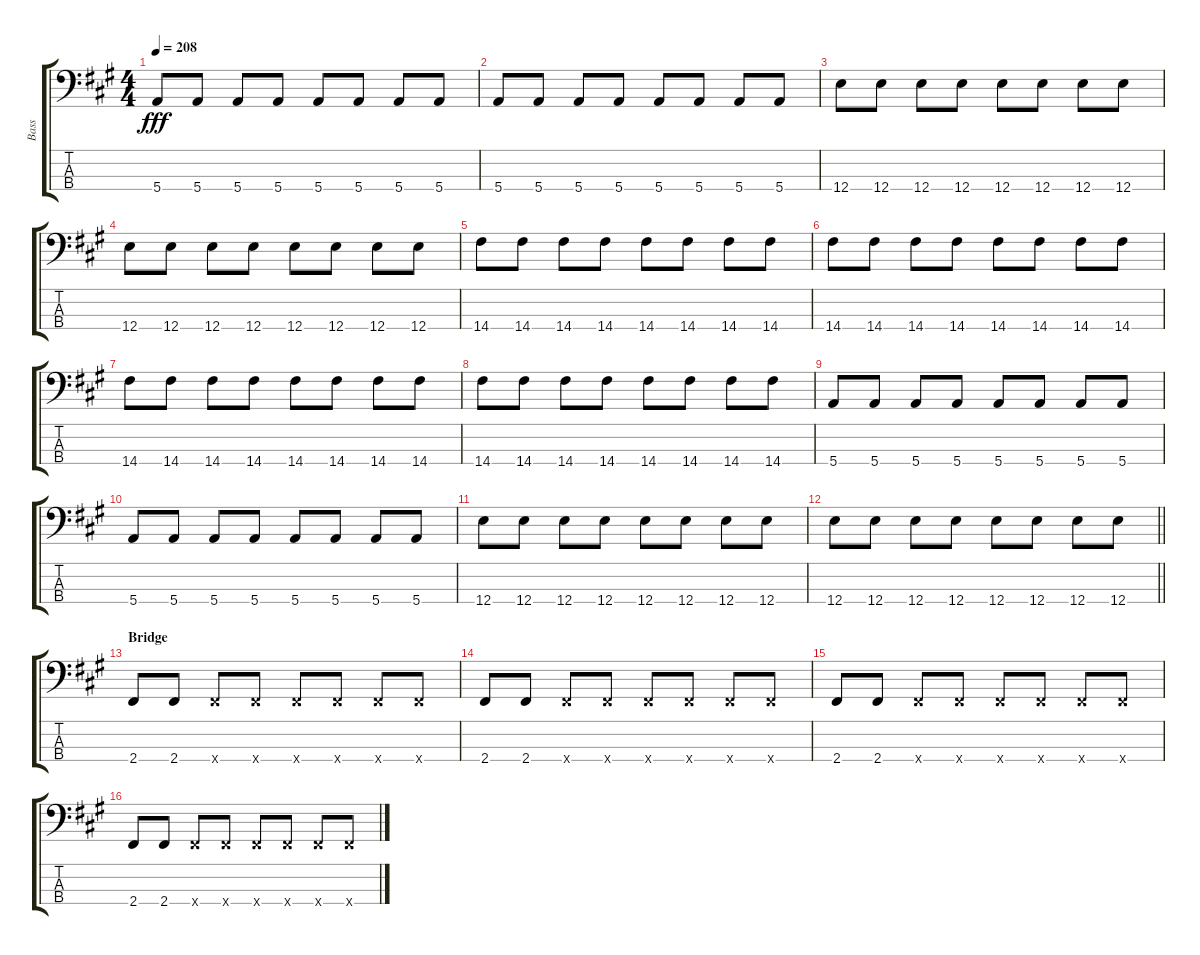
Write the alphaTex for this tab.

\track ("Bass" "Bass") {instrument electricbassfinger}
\staff {score tabs}
\tuning (G2 D2 A1 E1) {hide}
\ts (4 4)
\tempo 208
\clef f4
\ks a
5.4.8{dy fff} 5.4.8 5.4.8 5.4.8 5.4.8 5.4.8 5.4.8 5.4.8 |
5.4.8 5.4.8 5.4.8 5.4.8 5.4.8 5.4.8 5.4.8 5.4.8 |
12.4.8 12.4.8 12.4.8 12.4.8 12.4.8 12.4.8 12.4.8 12.4.8 |
12.4.8 12.4.8 12.4.8 12.4.8 12.4.8 12.4.8 12.4.8 12.4.8 |
14.4.8 14.4.8 14.4.8 14.4.8 14.4.8 14.4.8 14.4.8 14.4.8 |
14.4.8 14.4.8 14.4.8 14.4.8 14.4.8 14.4.8 14.4.8 14.4.8 |
14.4.8 14.4.8 14.4.8 14.4.8 14.4.8 14.4.8 14.4.8 14.4.8 |
14.4.8 14.4.8 14.4.8 14.4.8 14.4.8 14.4.8 14.4.8 14.4.8 |
5.4.8 5.4.8 5.4.8 5.4.8 5.4.8 5.4.8 5.4.8 5.4.8 |
5.4.8 5.4.8 5.4.8 5.4.8 5.4.8 5.4.8 5.4.8 5.4.8 |
12.4.8 12.4.8 12.4.8 12.4.8 12.4.8 12.4.8 12.4.8 12.4.8 |
\barLineRight lightlight
12.4.8 12.4.8 12.4.8 12.4.8 12.4.8 12.4.8 12.4.8 12.4.8 |
\section ("" "Bridge")
2.4.8 2.4.8 2.4{x}.8 2.4{x}.8 2.4{x}.8 2.4{x}.8 2.4{x}.8 2.4{x}.8 |
2.4.8 2.4.8 2.4{x}.8 2.4{x}.8 2.4{x}.8 2.4{x}.8 2.4{x}.8 2.4{x}.8 |
2.4.8 2.4.8 2.4{x}.8 2.4{x}.8 2.4{x}.8 2.4{x}.8 2.4{x}.8 2.4{x}.8 |
2.4.8 2.4.8 2.4{x}.8 2.4{x}.8 2.4{x}.8 2.4{x}.8 2.4{x}.8 2.4{x}.8
